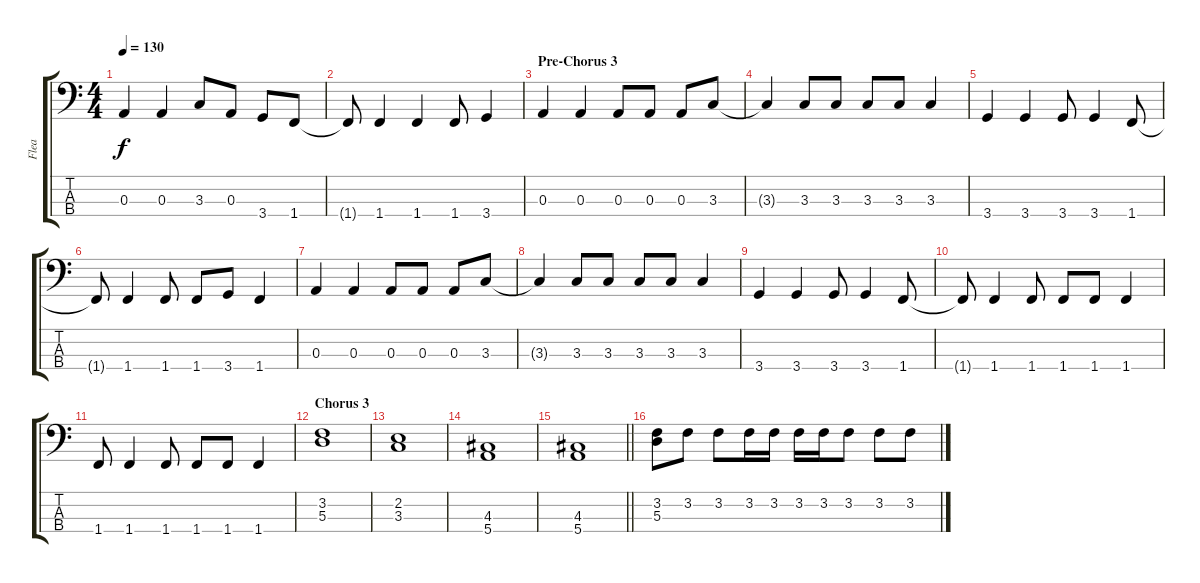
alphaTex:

\track ("Flea" "Flea") {instrument electricbassfinger}
\staff {score tabs}
\tuning (G2 D2 A1 E1) {hide}
\ts (4 4)
\tempo 130
\clef f4
\ks c
0.3.4{dy f} 0.3.4 3.3.8 0.3.8 3.4.8 1.4.8 |
1.4{t}.8 1.4.4 1.4.4 1.4.8 3.4.4 |
\section ("" "Pre-Chorus 3")
0.3.4 0.3.4 0.3.8 0.3.8 0.3.8 3.3.8 |
3.3{t}.4 3.3.8 3.3.8 3.3.8 3.3.8 3.3.4 |
3.4.4 3.4.4 3.4.8 3.4.4 1.4.8 |
1.4{t}.8 1.4.4 1.4.8 1.4.8 3.4.8 1.4.4 |
0.3.4 0.3.4 0.3.8 0.3.8 0.3.8 3.3.8 |
3.3{t}.4 3.3.8 3.3.8 3.3.8 3.3.8 3.3.4 |
3.4.4 3.4.4 3.4.8 3.4.4 1.4.8 |
1.4{t}.8 1.4.4 1.4.8 1.4.8 1.4.8 1.4.4 |
1.4.8 1.4.4 1.4.8 1.4.8 1.4.8 1.4.4 |
\section ("" "Chorus 3")
(3.2 5.3).1 |
(2.2 3.3).1 |
(4.3 5.4).1 |
\barLineRight lightlight
(4.3 5.4).1 |
(3.2 5.3).8 3.2.8 3.2.8 3.2.16 3.2.16 3.2.16 3.2.16 3.2.8 3.2.8 3.2.8
